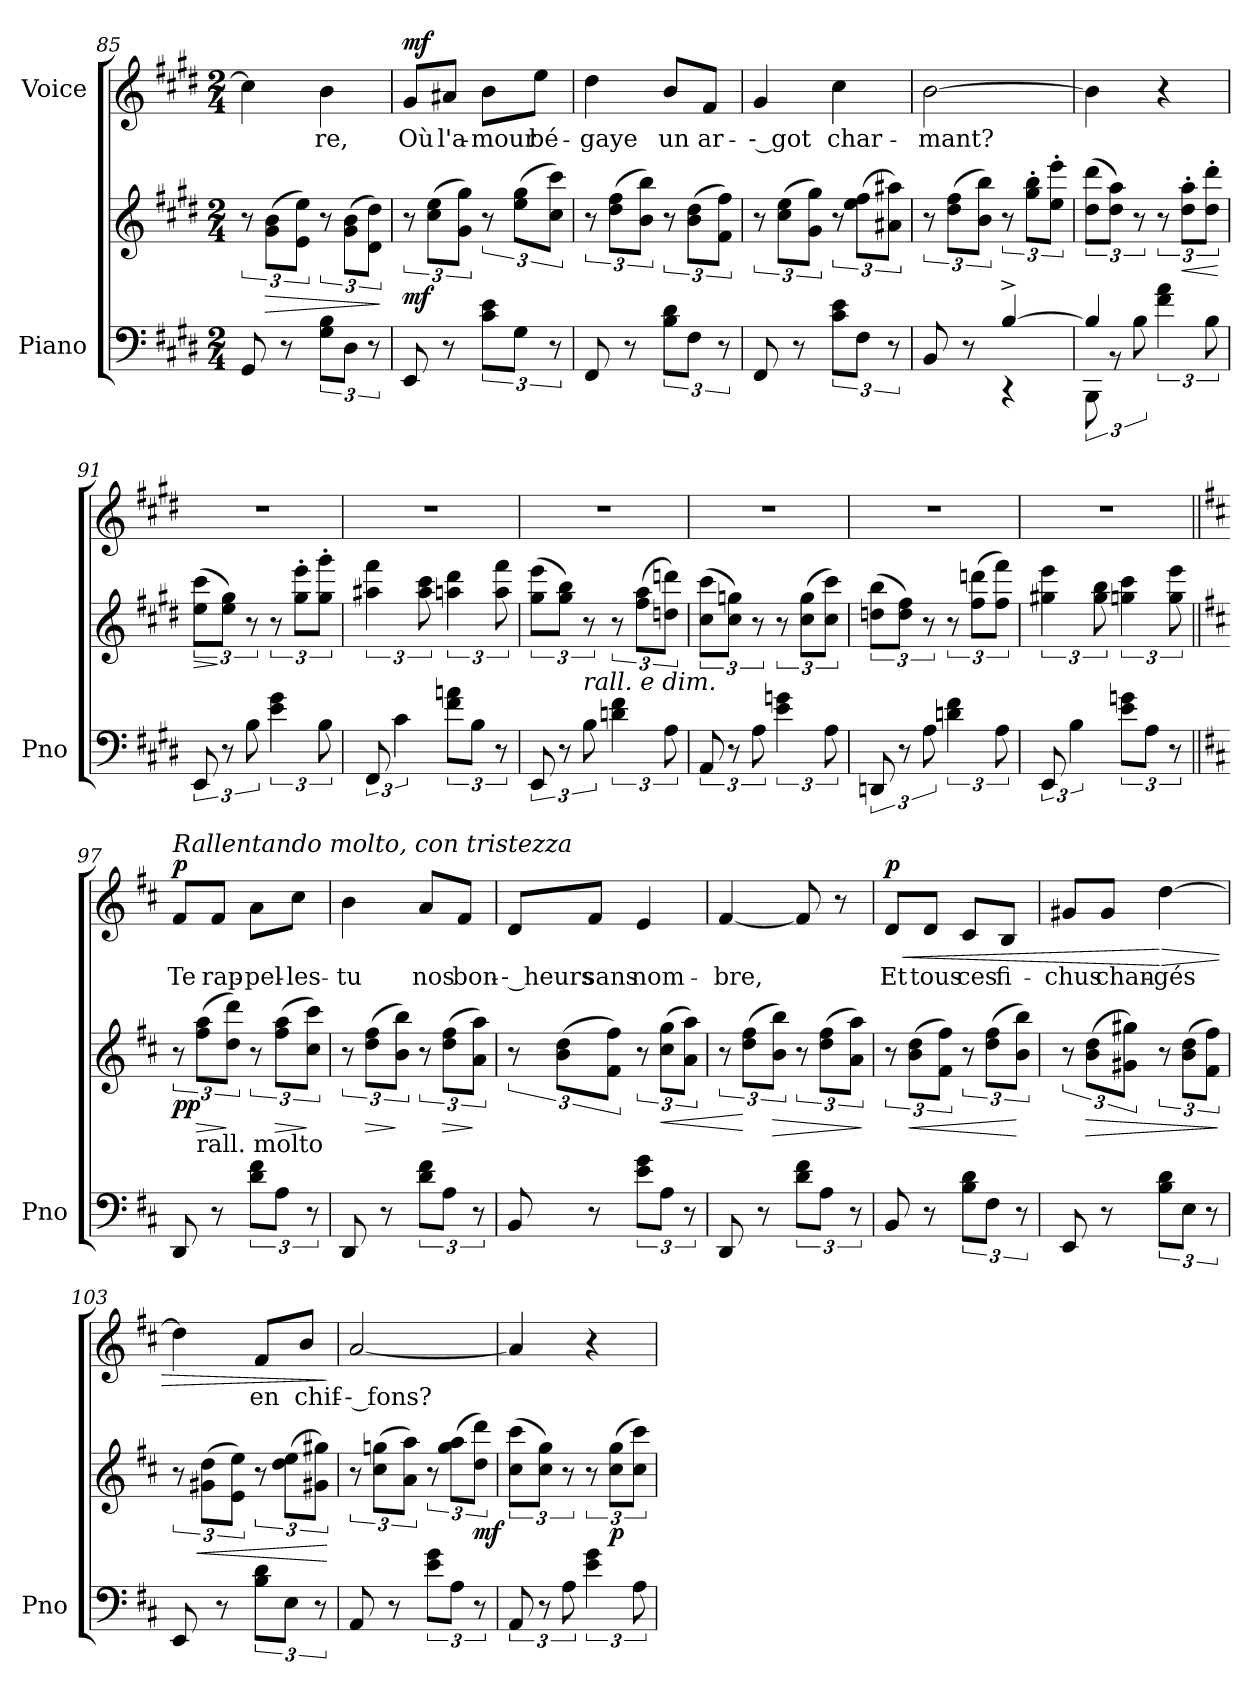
**kern	**kern	**dynam	**kern	**text	**dynam
*part2	*part2	*part2	*part1	*part1	*part1
*staff3	*staff2	*staff2/3	*staff1	*staff1	*staff1
*I"Piano	*	*	*I"Voice	*	*
*I'Pno	*	*	*	*	*
*clefF4	*clefG2	*	*clefG2	*	*
*k[f#c#g#d#]	*k[f#c#g#d#]	*	*k[f#c#g#d#]	*	*
*M2/4	*M2/4	*	*M2/4	*	*
=85	=85	=85	=85	=85	=85
8GG#/	12r	.	4cc#\]	.	.
!	!	!LO:HP:b	!	!	!
.	(12g#\ 12b\L	>	.	.	.
8r	.	.	.	.	.
.	12e\ 12ee\J)	.	.	.	.
12G#\ 12B\L	12r	.	4b\	-re,	.
12D#\J	(12g#\ 12b\L	.	.	.	.
12r	12d#\ 12dd#\J)	.	.	.	.
.	.	]	.	.	.
=86	=86	=86	=86	=86	=86
!	!	!LO:DY:b	!	!	!LO:DY:a
8EE/	12r	mf	8g#/L	Où	mf
.	(12cc#\ 12ee\L	.	.	.	.
8r	.	.	8a#X/J	l'a-	.
.	12g#\ 12gg#\J)	.	.	.	.
12c#\ 12e\L	12r	.	8b\L	-mour	.
12G#\J	(12ee\ 12gg#\L	.	.	.	.
.	.	.	8ee\J	bé-	.
12r	12cc#\ 12ccc#\J)	.	.	.	.
=87	=87	=87	=87	=87	=87
8FF#/	12r	.	4dd#\	-gaye	.
.	(12dd#\ 12ff#\L	.	.	.	.
8r	.	.	.	.	.
.	12b\ 12bb\J)	.	.	.	.
12B\ 12d#\L	12r	.	8b/L	un	.
12F#\J	(12b\ 12dd#\L	.	.	.	.
.	.	.	8f#/J	ar-	.
12r	12f#\ 12ff#\J)	.	.	.	.
=88	=88	=88	=88	=88	=88
8FF#/	12r	.	4g#/	-- got	.
.	(12cc#\ 12ee\L	.	.	.	.
8r	.	.	.	.	.
.	12g#\ 12gg#\J)	.	.	.	.
12c#\ 12e\L	12r	.	4cc#\	char-	.
12F#\J	(12ee\ 12ff#\L	.	.	.	.
12r	12a#X\ 12aa#X\J)	.	.	.	.
=89	=89	=89	=89	=89	=89
*^	*	*	*	*	*
8BB/	4ryy	12r	.	[2b\	-mant?	.
.	.	(12dd#\ 12ff#\L	.	.	.	.
8r	.	.	.	.	.	.
.	.	12b\ 12bb\J)	.	.	.	.
[4B^/	4r	12r	.	.	.	.
.	.	12gg#\' 12bb\'L	.	.	.	.
!	!	!	!LO:DY:b	!	!	!
!	!	!	!LO:DY:n=1:b	!	!	!
.	.	12ee\' 12eee\'J	other-dynamics f	.	.	.
=90	=90	=90	=90	=90	=90	=90
4B/]	12BBB\	(12dd#\ 12ddd#\L	.	4b\]	.	.
.	12r	12dd#\ 12aa\J)	.	.	.	.
.	12B\	12r	.	.	.	.
4ryy	6f#\ 6a\	12r	.	4r	.	.
!	!	!	!LO:HP:b	!	!	!
.	.	12dd#\' 12aa\'L	<	.	.	.
.	12B\	12dd#\' 12ddd#\'J	.	.	.	.
*v	*v	*	*	*	*	*
.	.	[	.	.	.
=91	=91	=91	=91	=91	=91
!	!	!LO:HP:b	!	!	!
12EE/	(12ee\ 12ccc#\L	>	2r	.	.
12r	12ee\ 12gg#\J)	]	.	.	.
12B\	12r	.	.	.	.
6e\ 6g#\	12r	.	.	.	.
.	12gg#\' 12eee\'L	.	.	.	.
12B\	12gg#\' 12ggg#\'J	.	.	.	.
=92	=92	=92	=92	=92	=92
12FF#/	6aa#X\ 6fff#\	.	2r	.	.
6c#\	.	.	.	.	.
.	12aa#\ 12ccc#\	.	.	.	.
12f#\ 12an\L	6aan\ 6ddd#\	.	.	.	.
12B\J	.	.	.	.	.
12r	12aa\ 12fff#\	.	.	.	.
=93	=93	=93	=93	=93	=93
*^	*	*	*	*	*
12EE/	4ryy	(12gg#\ 12eee\L	.	2r	.	.
12r	.	12gg#\ 12bb\J)	.	.	.	.
!	!	!LO:TX:b:i:t=rall. e  dim.	!	!	!	!
12B\	.	12r	.	.	.	.
6dn\ 6f#\	4ryy	12r	.	.	.	.
.	.	(12ff#\ 12aa\L	.	.	.	.
12A\	.	12ddn\ 12dddn\J)	.	.	.	.
=94	=94	=94	=94	=94	=94	=94
12AA/	4ryy	(12cc#\ 12ccc#\L	.	2r	.	.
12r	.	12cc#\ 12ggn\J)	.	.	.	.
12A\	.	12r	.	.	.	.
6e\ 6gn\	4ryy	12r	.	.	.	.
.	.	(12cc#\ 12gg\L	.	.	.	.
12A\	.	12cc#\ 12ccc#\J)	.	.	.	.
=95	=95	=95	=95	=95	=95	=95
12DDn/	4ryy	(12ddn\ 12bb\L	.	2r	.	.
12r	.	12dd\ 12ff#\J)	.	.	.	.
12A\	.	12r	.	.	.	.
6dn\ 6f#\	4ryy	12r	.	.	.	.
.	.	(12ff#\ 12dddn\L	.	.	.	.
12A\	.	12ff#\ 12fff#\J)	.	.	.	.
*v	*v	*	*	*	*	*
=96	=96	=96	=96	=96	=96
12EE/	6gg#X\ 6eee\	.	2r	.	.
6B\	.	.	.	.	.
.	12gg#\ 12bb\	.	.	.	.
12e\ 12gn\L	6ggn\ 6ccc#\	.	.	.	.
12A\J	.	.	.	.	.
12r	12gg\ 12eee\	.	.	.	.
=97||	=97||	=97||	=97||	=97||	=97||
*k[f#c#]	*k[f#c#]	*	*k[f#c#]	*	*
!	!	!	!LO:TX:i:t=Rallentando molto, con tristezza	!	!
!	!	!LO:DY:b	!	!	!LO:DY:a
8DD/	12r	pp	8f#/L	Te	p
!	!LO:TX:b:t=rall. molto	!	!	!	!
!	!	!LO:HP:b	!	!	!
.	(12ff#\ 12aa\L	>	.	.	.
8r	.	.	8f#/J	rap-	.
.	12dd\ 12ddd\J)	]	.	.	.
12d\ 12f#\L	12r	.	8a\L	-pel-	.
!	!	!LO:HP:b	!	!	!
12A\J	(12ff#\ 12aa\L	>	.	.	.
.	.	.	8cc#\J	-les-	.
12r	12cc#\ 12ccc#\J)	]	.	.	.
=98	=98	=98	=98	=98	=98
8DD/	12r	.	4b\	-tu	.
!	!	!LO:HP:b	!	!	!
.	(12dd\ 12ff#\L	>	.	.	.
8r	.	.	.	.	.
.	12b\ 12bb\J)	]	.	.	.
12d\ 12f#\L	12r	.	8a/L	nos	.
!	!	!LO:HP:b	!	!	!
12A\J	(12dd\ 12ff#\L	>	.	.	.
.	.	.	8f#/J	bon-	.
12r	12a\ 12aa\J)	]	.	.	.
=99	=99	=99	=99	=99	=99
8BB/	12r	.	8d/L	-- heurs	.
.	(12b\ 12dd\L	.	.	.	.
8r	.	.	8f#/J	sans	.
.	12f#\ 12ff#\J)	.	.	.	.
12e\ 12g\L	12r	.	4e/	nom-	.
!	!	!LO:HP:b	!	!	!
12A\J	(12cc#\ 12gg\L	<	.	.	.
12r	12a\ 12aa\J)	.	.	.	.
=100	=100	=100	=100	=100	=100
8DD/	12r	.	[4f#/	-bre,	.
.	(12dd\ 12ff#\L	[	.	.	.
8r	.	.	.	.	.
!	!	!LO:HP:b	!	!	!
.	12b\ 12bb\J)	>	.	.	.
12d\ 12f#\L	12r	.	8f#/]	.	.
12A\J	(12dd\ 12ff#\L	.	.	.	.
.	.	.	8r	.	.
12r	12a\ 12aa\J)	.	.	.	.
.	.	]	.	.	.
=101	=101	=101	=101	=101	=101
!	!	!	!	!	!LO:HP:b
!	!	!	!	!	!LO:DY:n=1:a
8BB/	12r	.	8d/L	Et	< p
!	!	!LO:HP:b	!	!	!
.	(12b\ 12dd\L	<	.	.	.
8r	.	.	8d/J	tous	.
.	12f#\ 12ff#\J)	.	.	.	.
12B\ 12d\L	12r	.	8c#/L	ces	.
12F#\J	(12dd\ 12ff#\L	.	.	.	.
.	.	.	8B/J	fi-	.
12r	12b\ 12bb\J)	[	.	.	.
=102	=102	=102	=102	=102	=102
8EE/	12r	.	8g#X/L	-chus	.
!	!	!LO:HP:b	!	!	!
.	(12b\ 12dd\L	>	.	.	.
8r	.	.	8g#/J	chan-	.
.	12g#X\ 12gg#X\J)	.	.	.	.
!	!	!	!	!	!LO:HP:n=1:b
12B\ 12d\L	12r	.	[4dd\	-gés	[ >
12E\J	(12b\ 12dd\L	.	.	.	.
12r	12f#\ 12ff#\J)	.	.	.	.
.	.	]	.	.	.
=103	=103	=103	=103	=103	=103
8EE/	12r	.	4dd\]	.	.
!	!	!LO:HP:b	!	!	!
.	(12g#X\ 12dd\L	<	.	.	.
8r	.	.	.	.	.
.	12e\ 12ee\J)	.	.	.	.
12B\ 12d\L	12r	.	8f#/L	en	.
12E\J	(12dd\ 12ee\L	.	.	.	.
.	.	.	8b/J	chif-	.
12r	12g#X\ 12gg#X\J)	.	.	.	.
.	.	[	.	.	]
=104	=104	=104	=104	=104	=104
8AA/	12r	.	[2a/	-- fons?	.
.	(12cc#\ 12ggn\L	.	.	.	.
8r	.	.	.	.	.
.	12a\ 12aa\J)	.	.	.	.
12e\ 12g\L	12r	.	.	.	.
12A\J	(12gg\ 12aa\L	.	.	.	.
!	!	!LO:DY:b	!	!	!
12r	12dd\ 12ddd\J)	mf	.	.	.
=105	=105	=105	=105	=105	=105
*^	*	*	*	*	*
12AA/	4ryy	(12cc#\ 12ccc#\L	.	4a/]	.	.
12r	.	12cc#\ 12gg\J)	.	.	.	.
12A\	.	12r	.	.	.	.
6e\ 6g\	4ryy	12r	.	4r	.	.
!	!	!	!LO:DY:b	!	!	!
.	.	(12cc#\ 12gg\L	p	.	.	.
12A\	.	12cc#\ 12ccc#\J)	.	.	.	.
*v	*v	*	*	*	*	*
=	=	=	=	=	=
*-	*-	*-	*-	*-	*-
